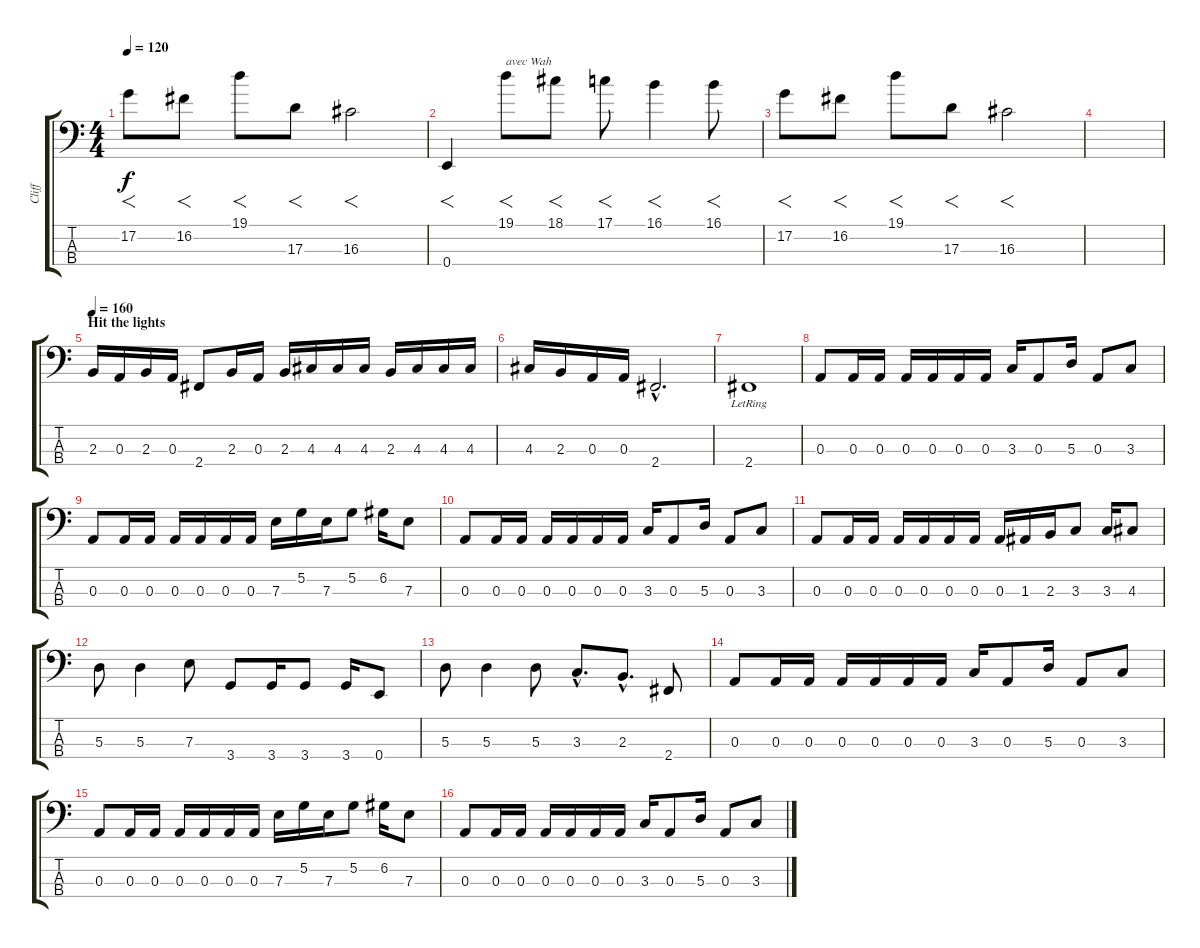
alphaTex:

\track ("Cliff" "Cliff") {instrument electricbassfinger}
\staff {score tabs}
\tuning (G2 D2 A1 E1) {hide}
\ts (4 4)
\tempo 120
\clef f4
\ks c
17.2.8{f dy f} 16.2.8{f} 19.1.8{f} 17.3.8{f} 16.3.2{f} |
0.4.4{f} 19.1.8{f txt "avec Wah"} 18.1.8{f} 17.1.8{f} 16.1.4{f} 16.1.8{f} |
17.2.8{f} 16.2.8{f} 19.1.8{f} 17.3.8{f} 16.3.2{f} |
|
\section ("" "Hit the lights")
\tempo 160
2.3.16{instrument electricbassfinger} 0.3.16 2.3.16 0.3.16 2.4.8 2.3.16 0.3.16 2.3.16 4.3.16 4.3.16 4.3.16 2.3.16 4.3.16 4.3.16 4.3.16 |
4.3.16 2.3.16 0.3.16 0.3.16 2.4{hac}.2{d} |
2.4{lr}.1 |
0.3.8 0.3.16 0.3.16 0.3.16 0.3.16 0.3.16 0.3.16 3.3.16 0.3.8 5.3.16 0.3.8 3.3.8 |
0.3.8 0.3.16 0.3.16 0.3.16 0.3.16 0.3.16 0.3.16 7.3.16 5.2.16 7.3.16 5.2.8 6.2.16 7.3.8 |
0.3.8 0.3.16 0.3.16 0.3.16 0.3.16 0.3.16 0.3.16 3.3.16 0.3.8 5.3.16 0.3.8 3.3.8 |
0.3.8 0.3.16 0.3.16 0.3.16 0.3.16 0.3.16 0.3.16 0.3.16 1.3.16 2.3.16 3.3.8 3.3.16 4.3.8 |
5.3.8 5.3.4 7.3.8 3.4.8 3.4.16 3.4.8 3.4.16 0.4.8 |
5.3.8 5.3.4 5.3.8 3.3{hac}.8{d} 2.3{hac}.8{d} 2.4.8 |
0.3.8 0.3.16 0.3.16 0.3.16 0.3.16 0.3.16 0.3.16 3.3.16 0.3.8 5.3.16 0.3.8 3.3.8 |
0.3.8 0.3.16 0.3.16 0.3.16 0.3.16 0.3.16 0.3.16 7.3.16 5.2.16 7.3.16 5.2.8 6.2.16 7.3.8 |
0.3.8 0.3.16 0.3.16 0.3.16 0.3.16 0.3.16 0.3.16 3.3.16 0.3.8 5.3.16 0.3.8 3.3.8
